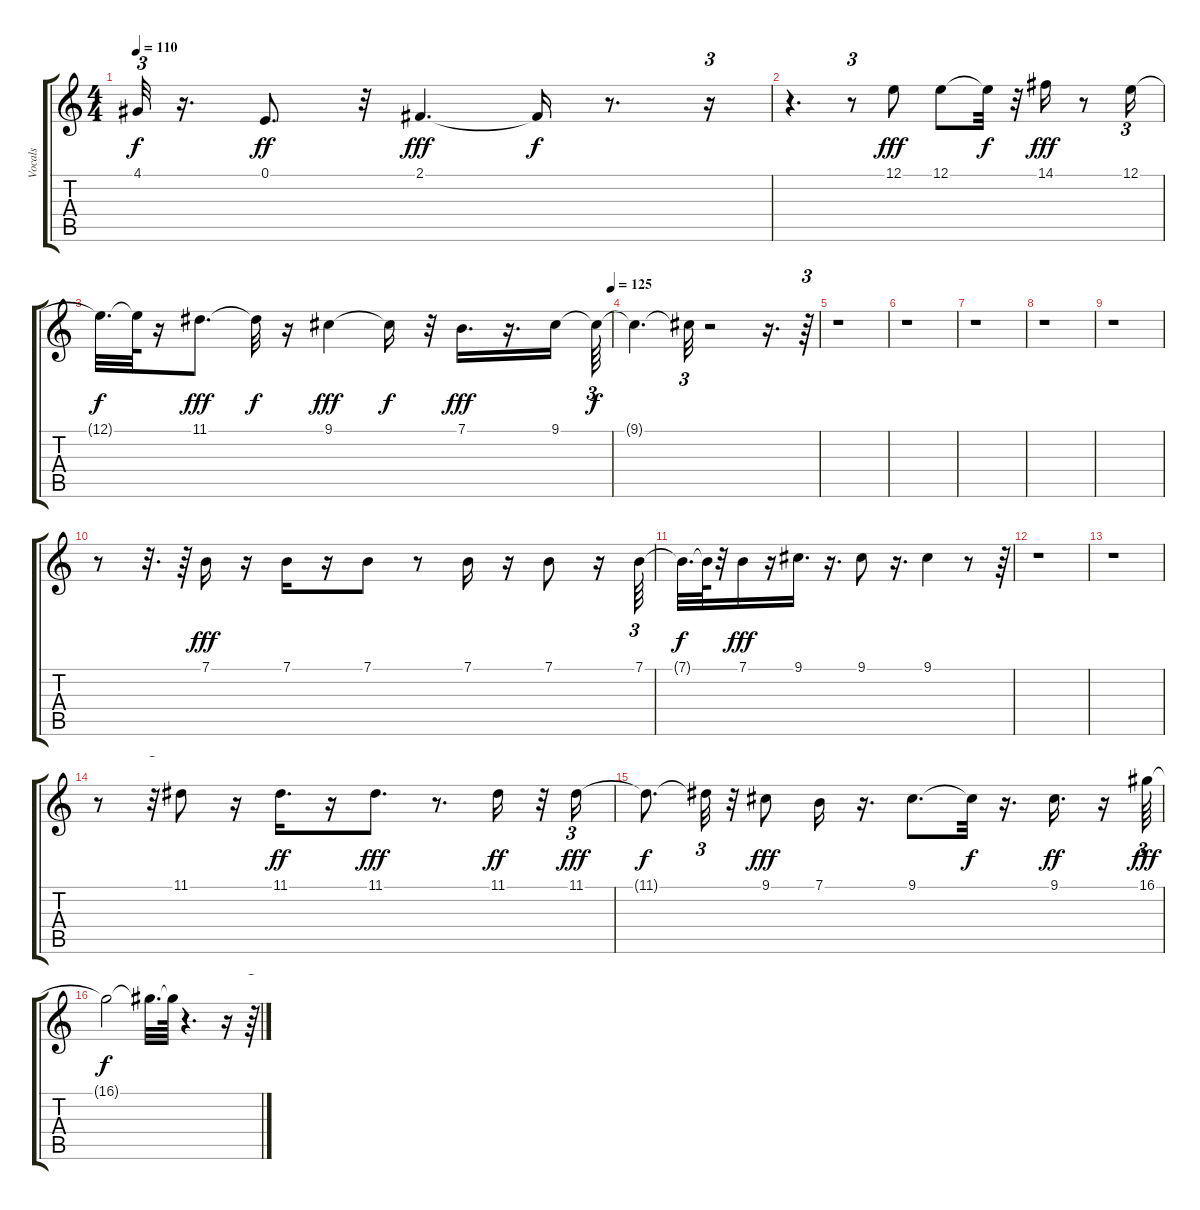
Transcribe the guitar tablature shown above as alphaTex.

\track ("Vocals" "Vocals") {instrument synthvoice}
\staff {score tabs}
\tuning (E4 B3 G3 D3 A2 E2) {hide}
\ts (4 4)
\tempo 110
\clef g2
\ks c
4.1{t}.32{tu (3 2) dy f} r.16{d} 0.1.8{d dy ff} r.32 2.1.4{d dy fff} 2.1{t}.16{dy f} r.8{d} r.16{tu (3 2)} |
r.4{d} r.8{tu (3 2)} 12.1.8{dy fff} 12.1.8 12.1{t}.32{dy f} r.32 14.1.16{dy fff} r.8 12.1.16{tu (3 2)} |
\tempo (125 1)
12.1{t}.32{d dy f} 12.1{t}.64 r.16 11.1.8{d dy fff} 11.1{t}.32{dy f} r.16 9.1.4{dy fff} 9.1{t}.16{dy f} r.32 7.1.16{d dy fff} r.16{d} 9.1.16 9.1{t}.64{tu (3 2) dy f} |
9.1{t}.4{d} 9.1{t}.32{tu (3 2)} r.2 r.16{d} r.64{tu (3 2)} |
r.1 |
r.1 |
r.1 |
r.1 |
r.1 |
r.8 r.32{d} r.64 7.1.16{dy fff} r.16 7.1.16 r.16 7.1.8 r.8 7.1.16 r.16 7.1.8 r.16 7.1.64{tu (3 2)} |
7.1{t}.32{d dy f} 7.1{t}.64 r.32 7.1.16{dy fff} r.16 9.1.16{d} r.16{d} 9.1.8 r.16{d} 9.1.4 r.8 r.64{tu (3 2)} |
r.1 |
r.1 |
r.8 r.32{tu (3 2)} 11.1.8 r.16 11.1.16{d dy ff} r.16 11.1.8{d dy fff} r.8{d} 11.1.16{dy ff} r.32 11.1.16{tu (3 2) dy fff} |
11.1{t}.8{d dy f} 11.1{t}.32{tu (3 2)} r.32 9.1.8{dy fff} 7.1.16 r.16{d} 9.1.8{d} 9.1{t}.32{dy f} r.16{d} 9.1.16{d dy ff} r.16 16.1.64{tu (3 2) dy fff} |
16.1{t}.2{dy f} 16.1{t}.32{d} 16.1{t}.64 r.4{d} r.16 r.64{tu (3 2)}
